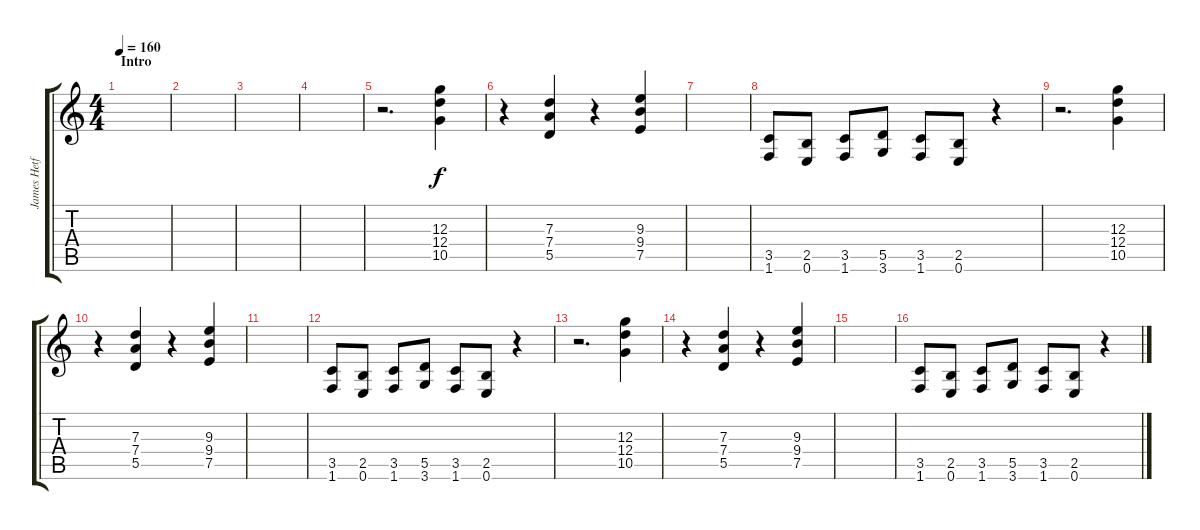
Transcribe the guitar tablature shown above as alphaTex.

\track ("James Hetfield" "James Hetf") {instrument overdrivenguitar}
\staff {score tabs}
\tuning (E4 B3 G3 D3 A2 E2) {hide}
\ts (4 4)
\section ("" "Intro")
\tempo 160
\clef g2
\ks c
|
|
|
|
r.2{d} (12.3 12.4 10.5).4 |
r.4 (7.3 7.4 5.5).4 r.4 (9.3 9.4 7.5).4 |
|
(3.5 1.6).8 (2.5 0.6).8 (3.5 1.6).8 (5.5 3.6).8 (3.5 1.6).8 (2.5 0.6).8 r.4 |
r.2{d} (12.3 12.4 10.5).4 |
r.4 (7.3 7.4 5.5).4 r.4 (9.3 9.4 7.5).4 |
|
(3.5 1.6).8 (2.5 0.6).8 (3.5 1.6).8 (5.5 3.6).8 (3.5 1.6).8 (2.5 0.6).8 r.4 |
r.2{d} (12.3 12.4 10.5).4 |
r.4 (7.3 7.4 5.5).4 r.4 (9.3 9.4 7.5).4 |
|
(3.5 1.6).8 (2.5 0.6).8 (3.5 1.6).8 (5.5 3.6).8 (3.5 1.6).8 (2.5 0.6).8 r.4
